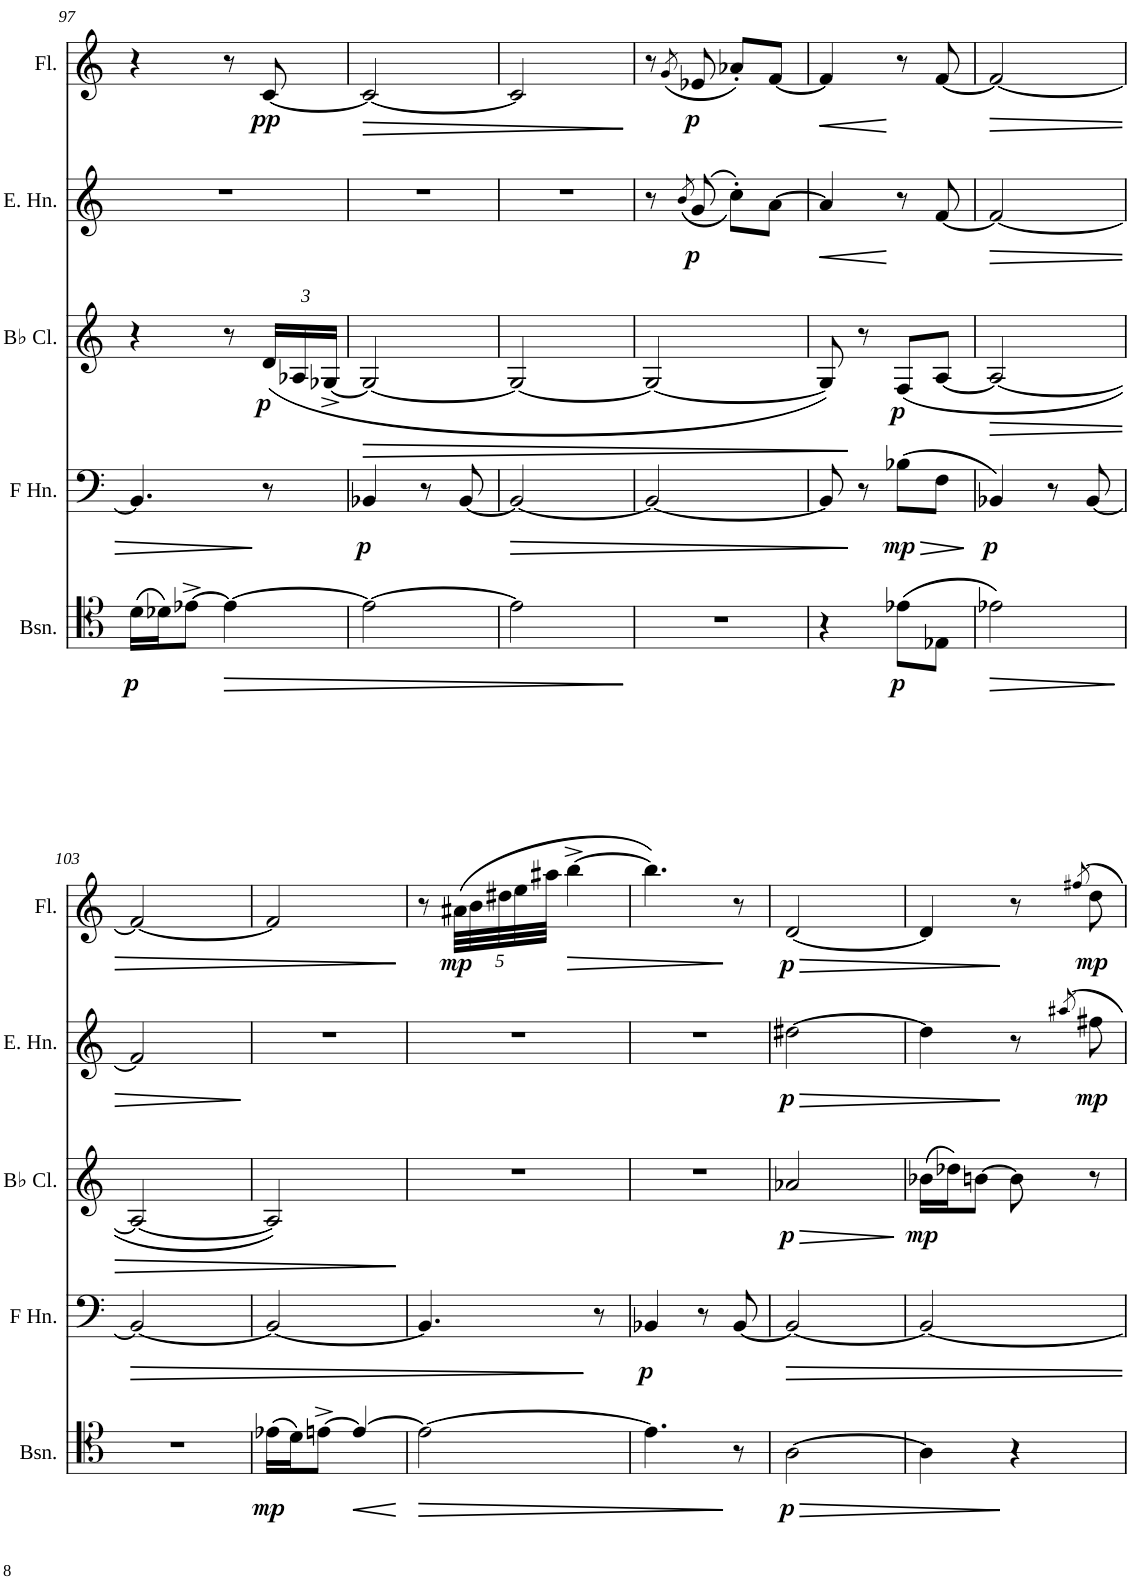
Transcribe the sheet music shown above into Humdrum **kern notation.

**kern	**dynam	**kern	**dynam	**kern	**dynam	**kern	**dynam	**kern	**dynam
*part5	*part5	*part4	*part4	*part3	*part3	*part2	*part2	*part1	*part1
*staff5	*staff5	*staff4	*staff4	*staff3	*staff3	*staff2	*staff2	*staff1	*staff1
*I"Bassoon	*	*I"Horn in F	*	*I"Bb Clarinet	*	*I"English Horn	*	*I"Flute	*
*I'Bsn.	*	*	*	*I'Bb Cl.	*	*I'E. Hn.	*	*I'Fl.	*
!!LO:PB:g=z
*clefC4	*	*clefF4	*	*clefG2	*	*clefG2	*	*clefG2	*
*	*	*Trd4c7	*	*Trd1c2	*	*Trd4c7	*	*	*
*k[]	*	*k[]	*	*k[]	*	*k[]	*	*k[]	*
*M2/4	*	*M2/4	*	*M2/4	*	*M2/4	*	*M2/4	*
=97	=97	=97	=97	=97	=97	=97	=97	=97	=97
!	!LO:DY:b	!	!	!	!	!	!	!	!
(16d\LL	p	4.BB-/]	.	4r	.	2r	.	4r	.
16d-X\J)	.	.	.	.	.	.	.	.	.
[8e-X^\J	.	.	.	.	.	.	.	.	.
!	!LO:HP:b	!	!	!	!	!	!	!	!
4e-\_	>	.	.	8r	.	.	.	8r	.
*	*	*	*	*Xbrackettup	*	*	*	*	*
!	!	!	!	!	!LO:DY:b	!	!	!	!LO:DY:b
.	.	8r	.	(24d/LL	p	.	.	[8c/	pp
.	.	.	.	24A-X/	.	.	.	.	.
.	.	.	.	[24G-X^/JJ	.	.	.	.	.
=98	=98	=98	=98	=98	=98	=98	=98	=98	=98
!	!	!	!LO:DY:b	!	!LO:HP:b	!	!	!	!LO:HP:b
2e-\_	.	4BB-X/	p	2G-/_	>	2r	.	2c/_	>
.	.	8r	.	.	.	.	.	.	.
.	.	[8BB-/	.	.	.	.	.	.	.
=99	=99	=99	=99	=99	=99	=99	=99	=99	=99
!	!	!	!LO:HP:b	!	!	!	!	!	!
2e-\]	.	2BB-/_	>	2G-/_	.	2r	.	2c/]	.
.	.	.	.	.	.	.	.	.	]
=100	=100	=100	=100	=100	=100	=100	=100	=100	=100
2r	.	2BB-/_	.	2G-/_	.	8r	.	8r	.
.	.	.	.	.	.	(8qb/	.	(8qg/	.
!	!	!	!	!	!	!	!LO:DY:b	!	!LO:DY:b
.	.	.	.	.	.	(8g/	p	8e-X/	p
.	.	.	.	.	.	8cc'\L))	.	8a-X'/L)	.
.	.	.	.	.	.	[8a\J	.	[8f/J	.
=101	=101	=101	=101	=101	=101	=101	=101	=101	=101
!	!	!	!	!	!	!	!LO:HP:b	!	!LO:HP:b
4r	.	8BB-/]	.	8G-/])	.	4a/]	<	4f/]	<
.	.	8r	.	8r	.	.	.	.	.
!	!LO:DY:b	!	!LO:HP:b	!	!	!	!	!	!
!	!	!	!LO:DY:n=1:b	!	!LO:DY:b	!	!	!	!
(8e-X\L	p	(8B-X\L	> mp	(8F/L	p	8r	.	8r	[
8E-X\J	.	8F\J	.	[8A/J	.	[8f/	.	[8f/	.
.	.	.	]	.	.	.	.	.	.
=102	=102	=102	=102	=102	=102	=102	=102	=102	=102
!	!LO:HP:b	!	!LO:DY:b	!	!LO:HP:b	!	!LO:HP:b	!	!LO:HP:b
2e-X\)	>	4BB-X/)	p	2A/_	>	2f/_	>	2f/_	>
.	.	8r	.	.	.	.	.	.	.
.	.	[8BB-/	.	.	.	.	.	.	.
.	]	.	.	.	.	.	.	.	.
!!LO:LB:g=z
=103	=103	=103	=103	=103	=103	=103	=103	=103	=103
2r	.	2BB-/_	.	2A/_	.	2f/]	.	2f/_	.
.	.	.	.	.	.	.	[	.	.
=104	=104	=104	=104	=104	=104	=104	=104	=104	=104
!	!LO:DY:b	!	!	!	!	!	!	!	!
(16e-X\LL	mp	2BB-/_	.	2A/])	.	2r	.	2f/]	.
16d\J)	.	.	.	.	.	.	.	.	.
[8en^\J	.	.	.	.	.	.	.	.	.
!	!LO:HP:b	!	!	!	!	!	!	!	!
4e/_	<	.	.	.	.	.	.	.	.
.	]	.	.	.	]	.	.	.	]
=105	=105	=105	=105	=105	=105	=105	=105	=105	=105
!	!LO:HP:b	!	!	!	!	!	!	!	!
2e\_	>	4.BB-/]	.	2r	.	2r	.	8r	.
*	*	*	*	*	*	*	*	*Xbrackettup	*
!	!	!	!	!	!	!	!	!	!LO:DY:b
.	.	.	.	.	.	.	.	(40a#X\LLL	mp
.	.	.	.	.	.	.	.	40b\	.
.	.	.	.	.	.	.	.	40dd#X\	.
.	.	.	.	.	.	.	.	40ee\	.
.	.	.	.	.	.	.	.	40aa#X\JJJ	.
!	!	!	!	!	!	!	!	!	!LO:HP:b
.	.	.	.	.	.	.	.	[4bb^\	>
.	.	8r	]	.	.	.	.	.	.
=106	=106	=106	=106	=106	=106	=106	=106	=106	=106
!	!	!	!LO:DY:b	!	!	!	!	!	!
4.e\]	.	4BB-X/	p	2r	.	2r	.	4.bb\])	.
.	.	8r	.	.	.	.	.	.	.
8r	[	[8BB-/	.	.	.	.	.	8r	]
=107	=107	=107	=107	=107	=107	=107	=107	=107	=107
!	!LO:DY:b	!	!	!	!LO:DY:b	!	!LO:DY:b	!	!LO:HP:b
!	!	!	!	!	!	!	!	!	!LO:DY:n=1:b
[2A\	p	2BB-/_	.	2a-X/	p	[2dd#X\	p	[2d/	> p
.	.	.	.	.	]	.	.	.	.
=108	=108	=108	=108	=108	=108	=108	=108	=108	=108
!	!	!	!	!	!LO:DY:b	!	!	!	!
4A\]	.	2BB-/_	.	(16b-X\LL	mp	4dd#\]	.	4d/]	.
.	.	.	.	16dd-X\J)	.	.	.	.	.
.	.	.	.	[8bn\J	.	.	.	.	.
4r	]	.	.	8b\]	.	8r	]	8r	]
.	.	.	.	.	.	8qaa#X/	.	8qff#X/	.
!	!	!	!	!	!	!	!LO:DY:b	!	!LO:DY:b
.	.	.	.	8r	.	8ff#X\	mp	8dd\	mp
=	=	=	=	=	=	=	=	=	=
*-	*-	*-	*-	*-	*-	*-	*-	*-	*-
